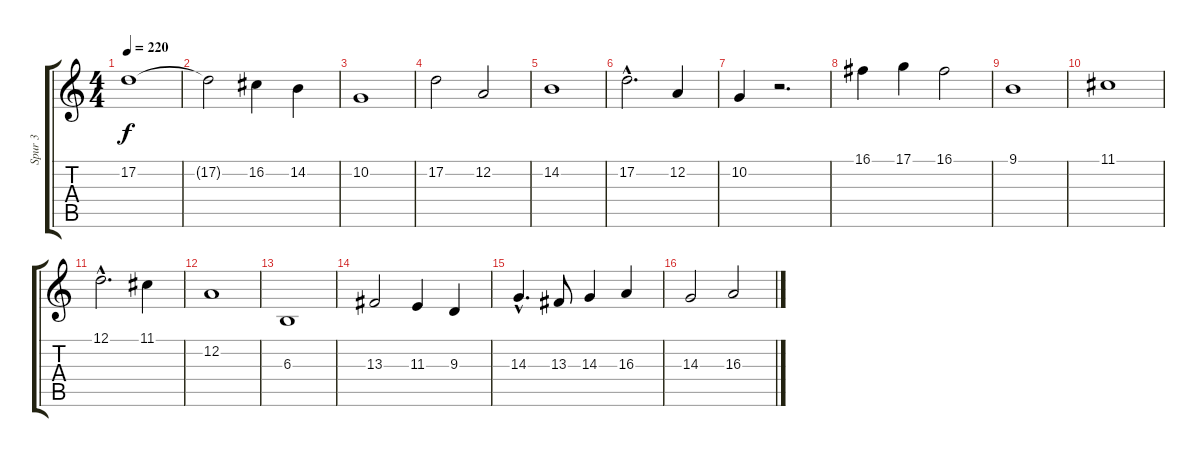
\track ("Spur 3" "Spur 3") {instrument violin}
\staff {score tabs}
\tuning (D4 A3 F3 C3 G2 D2) {hide}
\ts (4 4)
\tempo 220
\clef g2
\ks c
17.2.1{dy f} |
17.2{t}.2 16.2.4 14.2.4 |
10.2.1 |
17.2.2 12.2.2 |
14.2.1 |
17.2{hac}.2{d} 12.2.4 |
10.2.4 r.2{d} |
16.1.4 17.1.4 16.1.2 |
9.1.1 |
11.1.1 |
12.1{hac}.2{d} 11.1.4 |
12.2.1 |
6.3.1 |
13.3.2 11.3.4 9.3.4 |
14.3{hac}.4{d} 13.3.8 14.3.4 16.3.4 |
14.3.2 16.3.2
